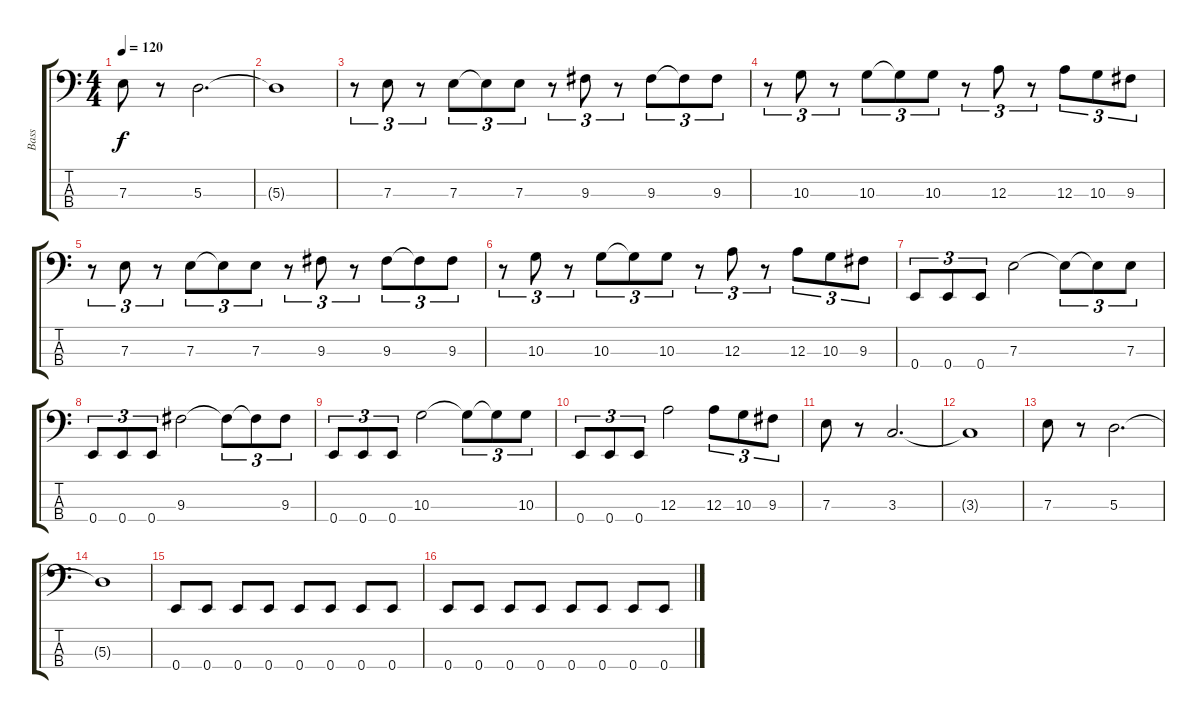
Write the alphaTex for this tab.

\track ("Bass" "Bass") {instrument electricbassfinger}
\staff {score tabs}
\tuning (G2 D2 A1 E1) {hide}
\ts (4 4)
\tempo 120
\clef f4
\ks c
7.3.8{dy f} r.8 5.3.2{d} |
5.3{t}.1 |
r.8{tu (3 2)} 7.3.8{tu (3 2)} r.8{tu (3 2)} 7.3.8{tu (3 2)} 7.3{t}.8{tu (3 2)} 7.3.8{tu (3 2)} r.8{tu (3 2)} 9.3.8{tu (3 2)} r.8{tu (3 2)} 9.3.8{tu (3 2)} 9.3{t}.8{tu (3 2)} 9.3.8{tu (3 2)} |
r.8{tu (3 2)} 10.3.8{tu (3 2)} r.8{tu (3 2)} 10.3.8{tu (3 2)} 10.3{t}.8{tu (3 2)} 10.3.8{tu (3 2)} r.8{tu (3 2)} 12.3.8{tu (3 2)} r.8{tu (3 2)} 12.3.8{tu (3 2)} 10.3.8{tu (3 2)} 9.3.8{tu (3 2)} |
r.8{tu (3 2)} 7.3.8{tu (3 2)} r.8{tu (3 2)} 7.3.8{tu (3 2)} 7.3{t}.8{tu (3 2)} 7.3.8{tu (3 2)} r.8{tu (3 2)} 9.3.8{tu (3 2)} r.8{tu (3 2)} 9.3.8{tu (3 2)} 9.3{t}.8{tu (3 2)} 9.3.8{tu (3 2)} |
r.8{tu (3 2)} 10.3.8{tu (3 2)} r.8{tu (3 2)} 10.3.8{tu (3 2)} 10.3{t}.8{tu (3 2)} 10.3.8{tu (3 2)} r.8{tu (3 2)} 12.3.8{tu (3 2)} r.8{tu (3 2)} 12.3.8{tu (3 2)} 10.3.8{tu (3 2)} 9.3.8{tu (3 2)} |
0.4.8{tu (3 2)} 0.4.8{tu (3 2)} 0.4.8{tu (3 2)} 7.3.2 7.3{t}.8{tu (3 2)} 7.3{t}.8{tu (3 2)} 7.3.8{tu (3 2)} |
0.4.8{tu (3 2)} 0.4.8{tu (3 2)} 0.4.8{tu (3 2)} 9.3.2 9.3{t}.8{tu (3 2)} 9.3{t}.8{tu (3 2)} 9.3.8{tu (3 2)} |
0.4.8{tu (3 2)} 0.4.8{tu (3 2)} 0.4.8{tu (3 2)} 10.3.2 10.3{t}.8{tu (3 2)} 10.3{t}.8{tu (3 2)} 10.3.8{tu (3 2)} |
0.4.8{tu (3 2)} 0.4.8{tu (3 2)} 0.4.8{tu (3 2)} 12.3.2 12.3.8{tu (3 2)} 10.3.8{tu (3 2)} 9.3.8{tu (3 2)} |
7.3.8 r.8 3.3.2{d} |
3.3{t}.1 |
7.3.8 r.8 5.3.2{d} |
5.3{t}.1 |
0.4.8 0.4.8 0.4.8 0.4.8 0.4.8 0.4.8 0.4.8 0.4.8 |
0.4.8 0.4.8 0.4.8 0.4.8 0.4.8 0.4.8 0.4.8 0.4.8
